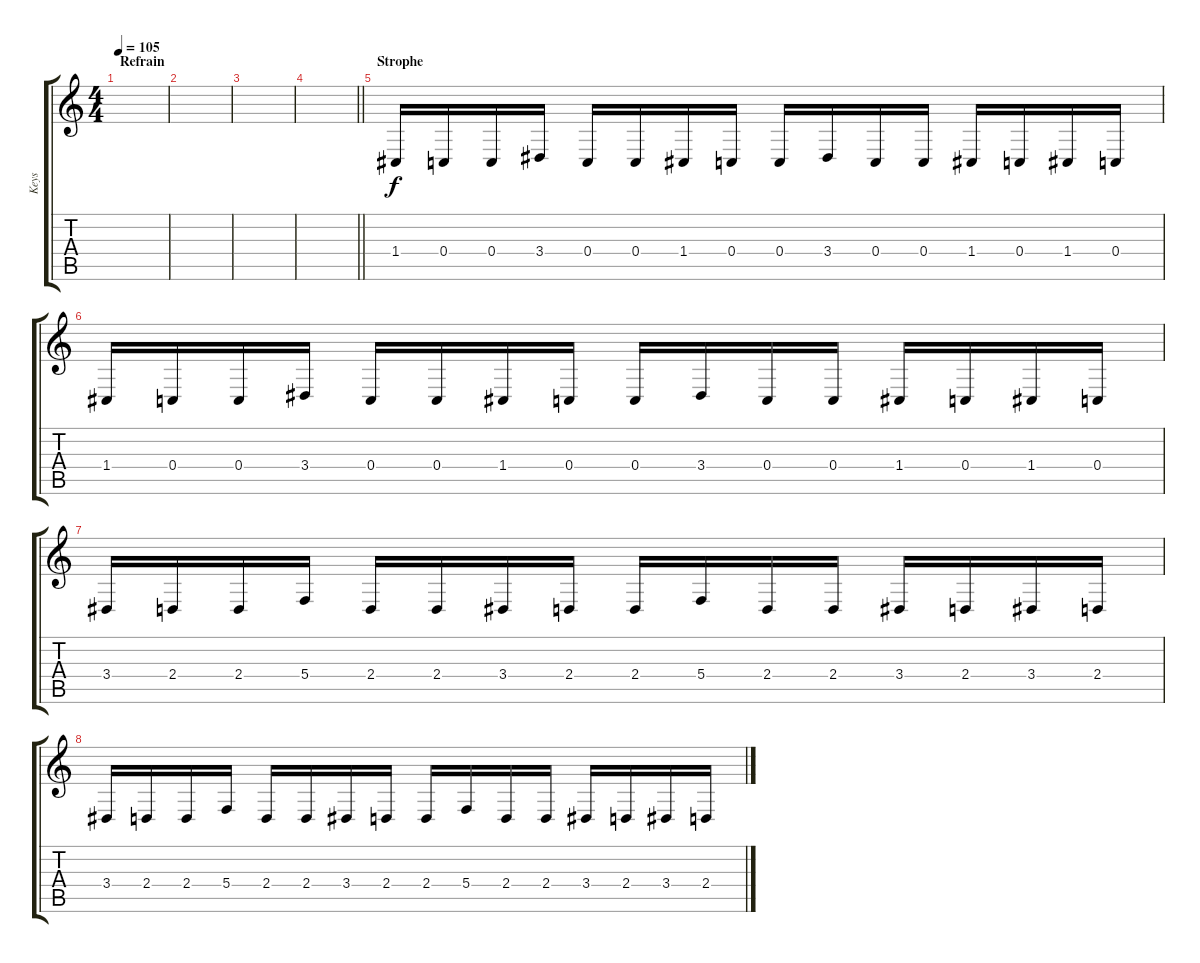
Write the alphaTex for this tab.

\track ("Keys" "Keys") {instrument pad2warm}
\staff {score tabs}
\tuning (D4 A3 F3 C3 G2 C2) {hide}
\ts (4 4)
\section ("" "Refrain")
\tempo 105
\clef g2
\ks c
|
|
|
\barLineRight lightlight
|
\section ("" "Strophe")
1.4.16{instrument lead2sawtooth} 0.4.16 0.4.16 3.4.16 0.4.16 0.4.16 1.4.16 0.4.16 0.4.16 3.4.16 0.4.16 0.4.16 1.4.16 0.4.16 1.4.16 0.4.16 |
1.4.16 0.4.16 0.4.16 3.4.16 0.4.16 0.4.16 1.4.16 0.4.16 0.4.16 3.4.16 0.4.16 0.4.16 1.4.16 0.4.16 1.4.16 0.4.16 |
3.4.16 2.4.16 2.4.16 5.4.16 2.4.16 2.4.16 3.4.16 2.4.16 2.4.16 5.4.16 2.4.16 2.4.16 3.4.16 2.4.16 3.4.16 2.4.16 |
3.4.16 2.4.16 2.4.16 5.4.16 2.4.16 2.4.16 3.4.16 2.4.16 2.4.16 5.4.16 2.4.16 2.4.16 3.4.16 2.4.16 3.4.16 2.4.16
